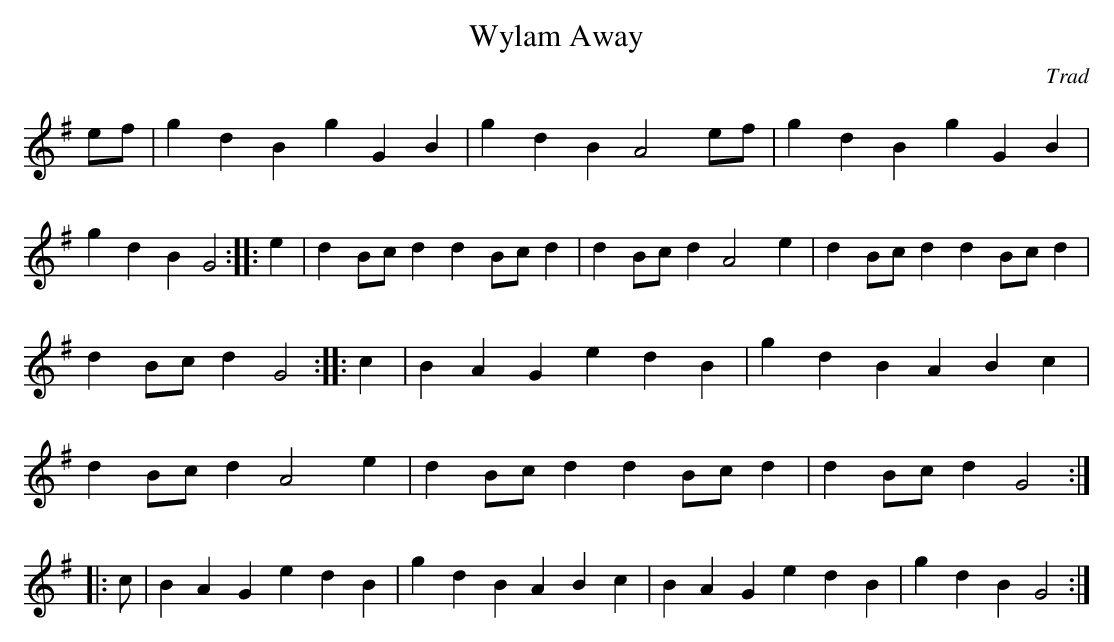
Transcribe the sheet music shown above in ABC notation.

X:1
T:Wylam Away
C:Trad
M:6/8l
K:G
ef |g2d2B2 g2G2B2| g2d2B2 A4 ef|g2d2B2 g2G2B2| g2d2B2 G4:: e2| d2Bcd2 d2Bcd2|\
d2Bcd2 A4 e2|d2Bcd2 d2Bcd2|d2Bcd2 G4::c2| B2A2G2 e2d2B2 |g2d2B2 A2B2c2|\
d2Bcd2 A4 e2|d2Bcd2 d2Bcd2|d2Bcd2 G4::c| B2A2G2 e2d2B2 |g2d2B2 A2B2c2|\
B2A2G2 e2d2B2 |g2d2B2 G4:|
